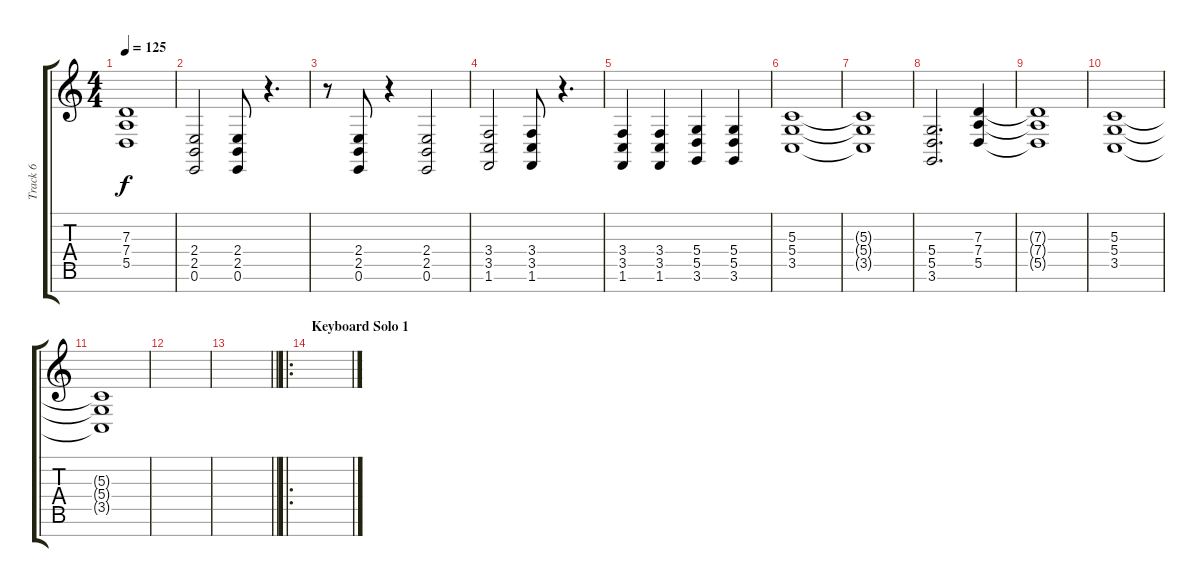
\track ("Track 6" "Track 6") {instrument drawbarorgan}
\staff {score tabs}
\tuning (E4 B3 G3 D3 A2 E2 B1) {hide}
\ts (4 4)
\tempo 125
\clef g2
\ks c
(7.3{t} 7.4{t} 5.5{t}).1{dy f} |
(2.4 2.5 0.6).2 (2.4 2.5 0.6).8 r.4{d} |
r.8 (2.4 2.5 0.6).8 r.4 (2.4 2.5 0.6).2 |
(3.4 3.5 1.6).2 (3.4 3.5 1.6).8 r.4{d} |
(3.4 3.5 1.6).4 (3.4 3.5 1.6).4 (5.4 5.5 3.6).4 (5.4 5.5 3.6).4 |
(5.3 5.4 3.5).1 |
(5.3{t} 5.4{t} 3.5{t}).1 |
(5.4 5.5 3.6).2{d} (7.3 7.4 5.5).4 |
(7.3{t} 7.4{t} 5.5{t}).1 |
(5.3 5.4 3.5).1 |
(5.3{t} 5.4{t} 3.5{t}).1 |
|
\barLineRight lightlight
|
\ro
\section ("" "Keyboard Solo 1")
